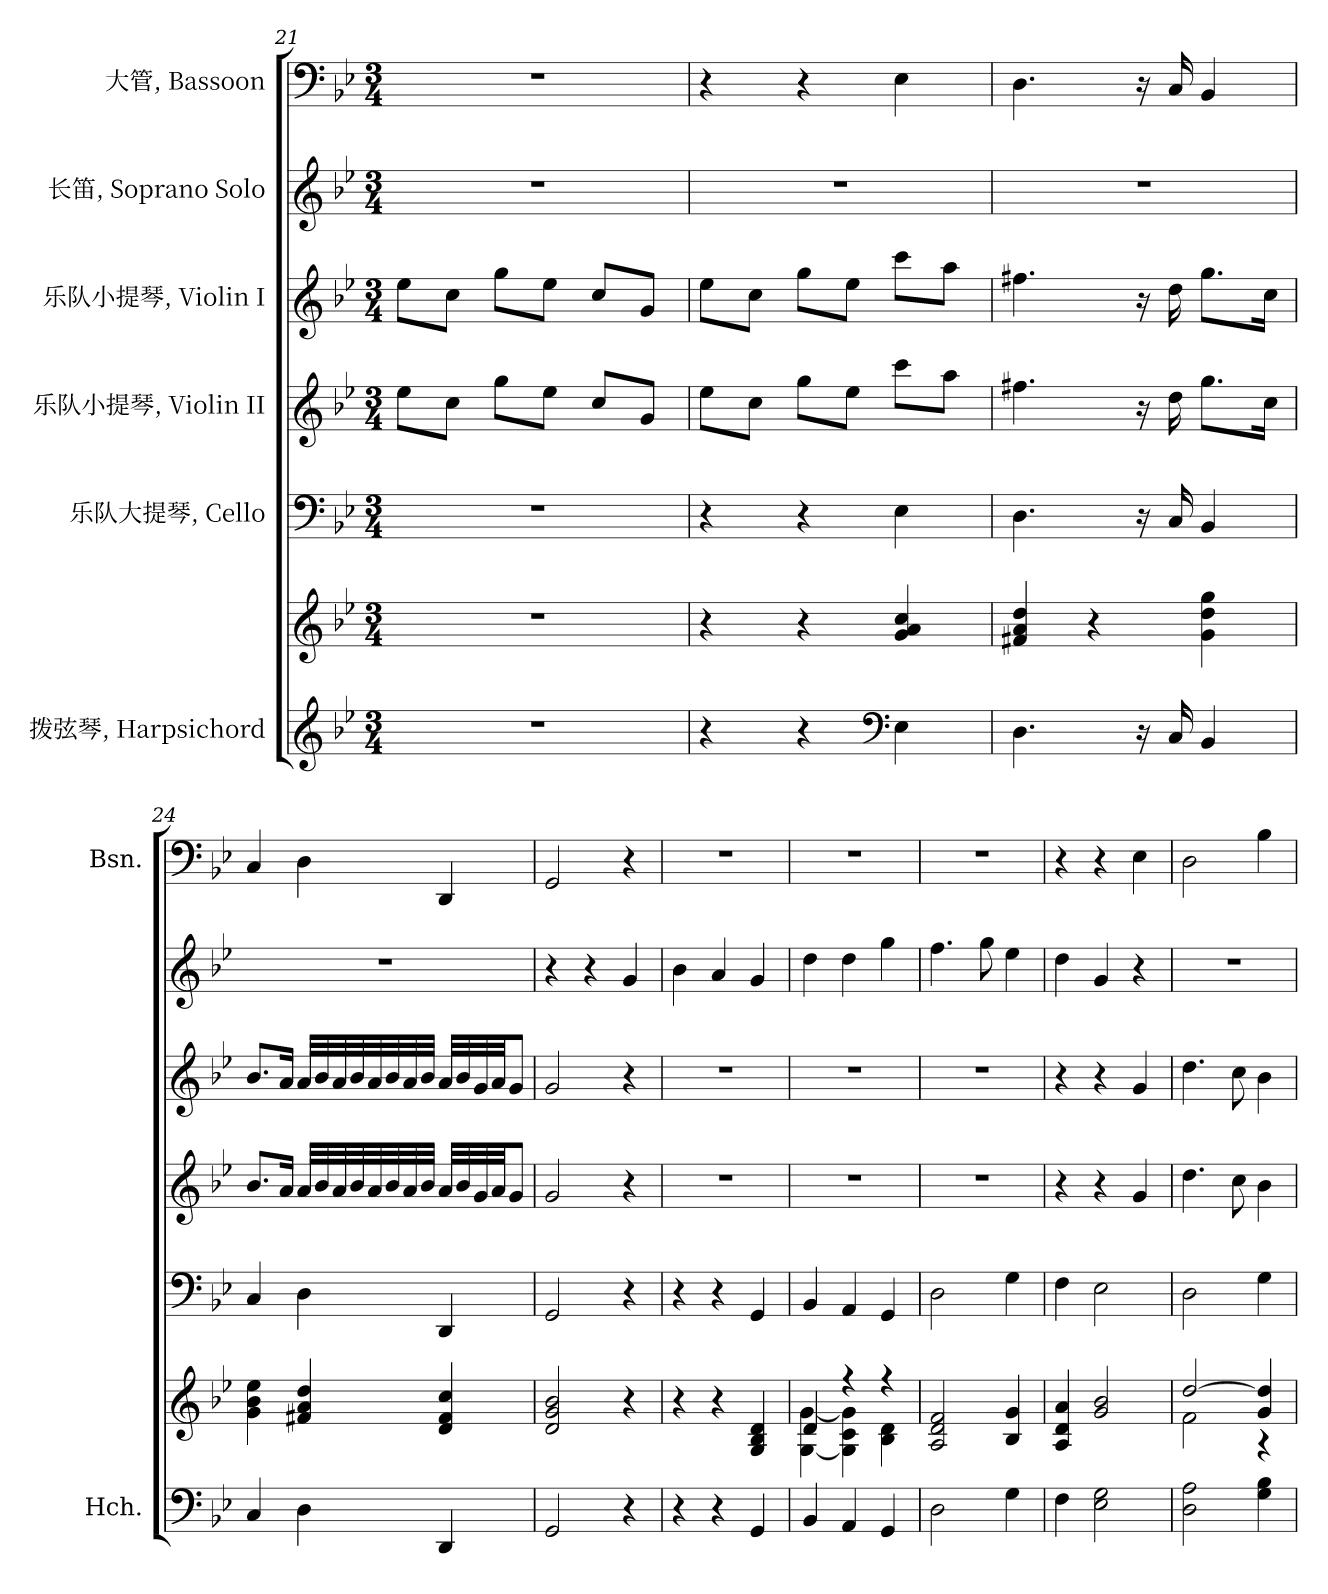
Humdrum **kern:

**kern	**kern	**kern	**kern	**kern	**kern	**kern
*part6	*part6	*part5	*part4	*part3	*part2	*part1
*staff7	*staff6	*staff5	*staff4	*staff3	*staff2	*staff1
*I"拨弦琴, Harpsichord	*	*I"乐队大提琴, Cello	*I"乐队小提琴, Violin II	*I"乐队小提琴, Violin I	*I"长笛, Soprano Solo	*I"大管, Bassoon
*I'Hch.	*	*	*	*	*	*I'Bsn.
*clefG2	*clefG2	*clefF4	*clefG2	*clefG2	*clefG2	*clefF4
*k[b-e-]	*k[b-e-]	*k[b-e-]	*k[b-e-]	*k[b-e-]	*k[b-e-]	*k[b-e-]
*M3/4	*M3/4	*M3/4	*M3/4	*M3/4	*M3/4	*M3/4
=21	=21	=21	=21	=21	=21	=21
2.r	2.r	2.r	8ee-\L	8ee-\L	2.r	2.r
.	.	.	8cc\J	8cc\J	.	.
.	.	.	8gg\L	8gg\L	.	.
.	.	.	8ee-\J	8ee-\J	.	.
.	.	.	8cc/L	8cc/L	.	.
.	.	.	8g/J	8g/J	.	.
=22	=22	=22	=22	=22	=22	=22
4r	4r	4r	8ee-\L	8ee-\L	2.r	4r
.	.	.	8cc\J	8cc\J	.	.
4r	4r	4r	8gg\L	8gg\L	.	4r
.	.	.	8ee-\J	8ee-\J	.	.
*clefF4	*	*	*	*	*	*
4E-\	4g/ 4a/ 4cc/	4E-\	8ccc\L	8ccc\L	.	4E-\
.	.	.	8aa\J	8aa\J	.	.
=23	=23	=23	=23	=23	=23	=23
4.D\	4f#X/ 4a/ 4dd/	4.D\	4.ff#X\	4.ff#X\	2.r	4.D\
.	4r	.	.	.	.	.
16r	.	16r	16r	16r	.	16r
16C/	.	16C/	16dd\	16dd\	.	16C/
4BB-/	4g\ 4dd\ 4gg\	4BB-/	8.gg\L	8.gg\L	.	4BB-/
.	.	.	16cc\Jk	16cc\Jk	.	.
!!LO:PB:g=z
=24	=24	=24	=24	=24	=24	=24
4C/	4g\ 4b-\ 4ee-\	4C/	8.b-/L	8.b-/L	2.r	4C/
.	.	.	16a/Jk	16a/Jk	.	.
4D\	4f#X/ 4a/ 4dd/	4D\	32a/LLL	32a/LLL	.	4D\
.	.	.	32b-/	32b-/	.	.
.	.	.	32a/	32a/	.	.
.	.	.	32b-/	32b-/	.	.
.	.	.	32a/	32a/	.	.
.	.	.	32b-/	32b-/	.	.
.	.	.	32a/	32a/	.	.
.	.	.	32b-/JJJ	32b-/JJJ	.	.
4DD/	4d/ 4f#/ 4cc/	4DD/	32a/LLL	32a/LLL	.	4DD/
.	.	.	32b-/	32b-/	.	.
.	.	.	32g/	32g/	.	.
.	.	.	32a/JJ	32a/JJ	.	.
.	.	.	8g/J	8g/J	.	.
=25	=25	=25	=25	=25	=25	=25
2GG/	2d/ 2g/ 2b-/	2GG/	2g/	2g/	4r	2GG/
.	.	.	.	.	4r	.
4r	4r	4r	4r	4r	4g/	4r
=26	=26	=26	=26	=26	=26	=26
4r	4r	4r	2.r	2.r	4b-\	2.r
4r	4r	4r	.	.	4a/	.
4GG/	4G/ 4B-/ 4d/	4GG/	.	.	4g/	.
=27	=27	=27	=27	=27	=27	=27
*	*^	*	*	*	*	*
4BB-/	4d/	[4G\ [4g\	4BB-/	2.r	2.r	4dd\	2.r
4AA/	4r	4G\] 4c\ 4g\]	4AA/	.	.	4dd\	.
4GG/	4r	4B-\ 4d\	4GG/	.	.	4gg\	.
*	*v	*v	*	*	*	*	*
=28	=28	=28	=28	=28	=28	=28
2D\	2A/ 2d/ 2f/	2D\	2.r	2.r	4.ff\	2.r
.	.	.	.	.	8gg\	.
4G\	4B-/ 4g/	4G\	.	.	4ee-\	.
=29	=29	=29	=29	=29	=29	=29
4F\	4A/ 4d/ 4a/	4F\	4r	4r	4dd\	4r
2E-\ 2G\	2g/ 2b-/	2E-\	4r	4r	4g/	4r
.	.	.	4g/	4g/	4r	4E-\
=30	=30	=30	=30	=30	=30	=30
*	*^	*	*	*	*	*
2D\ 2A\	[2dd/	2f\	2D\	4.dd\	4.dd\	2.r	2D\
.	.	.	.	8cc\	8cc\	.	.
4G\ 4B-\	4g/ 4dd/]	4r	4G\	4b-\	4b-\	.	4B-\
*	*v	*v	*	*	*	*	*
=	=	=	=	=	=	=
*-	*-	*-	*-	*-	*-	*-
